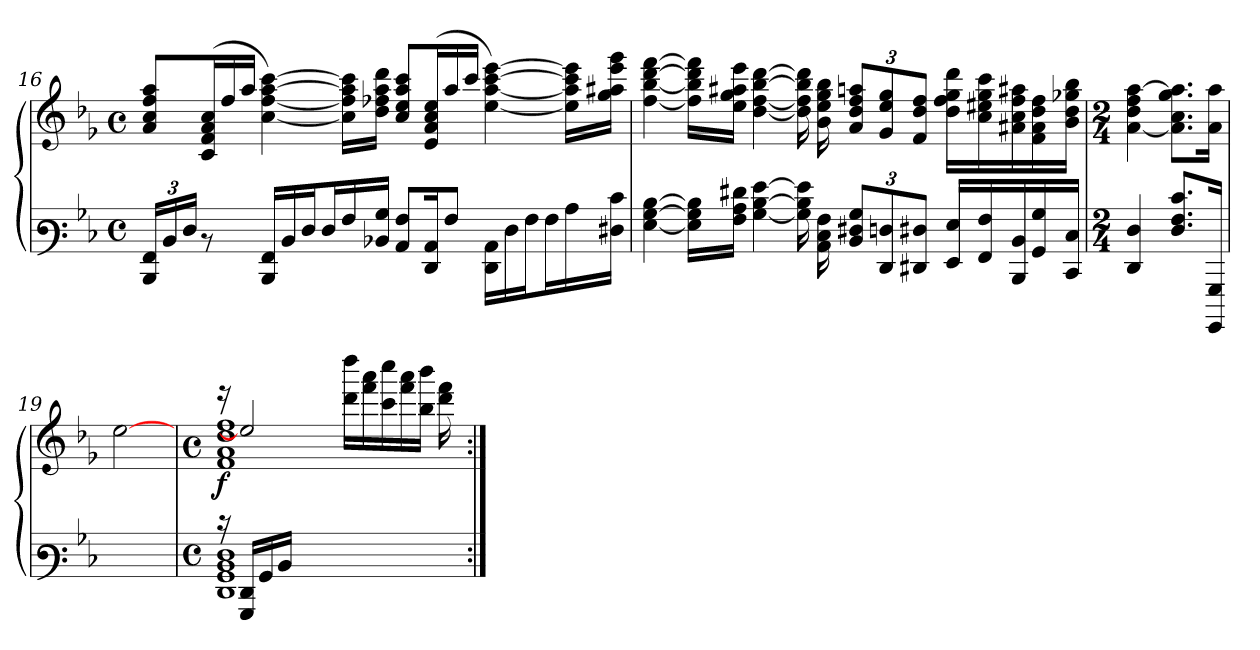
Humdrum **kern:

**kern	**kern	**dynam
*part1	*part1	*part1
*staff2	*staff1	*staff1/2
!!LO:LB:g=z
*clefF3	*clefG3	*
*k[b-e-]	*k[b-e-]	*
*M4/4	*M4/4	*
*met(c)	*met(c)	*
=16	=16	=16
24DD/ 24AA/LL	8f/ 8a/ 8dd/ 8ff/L	.
24D/	.	.
24F/JJ	.	.
8rD	(<16A/ 16d/ 16f/ 16a/L	.
.	16dd/	.
16ryy	16ff/JJ	.
16DD/ 16AA/LL	[<4a\ [>4dd\ [>4ff\ [>4aa\)	.
16D/	.	.
16F/J	.	.
16F/L	.	.
16A/	16a\] 16dd\] 16ff\] 16aa\]LL	.
16D-X/ 16B-/JJ	16b-\ 16dd-X\ 16ff\ 16bb-\JJ	.
8C/ 8A/L	8a/ 8cc/ 8ff/ 8aa/L	.
16FF/ 16C/k	(<16c/ 16f/ 16a/ 16cc/L	.
8A/J	16ff/	.
.	16aa/JJ	.
16FF\ 16C\LL	[<4cc\ [>4ff\ [>4aa\ [>4ccc\)	.
16F\	.	.
16A\J	.	.
16A\L	.	.
16c\	16cc\] 16ff\] 16aa\] 16ccc\]LL	.
16F#X\ 16e-\JJ	16ee-\ 16ff#X\ 16ccc\ 16eee-\JJ	.
=17	=17	=17
[<4G\ [>4B-\ [>4d\	[<4dd\ [>4gg\ [>4bb-\ [>4ddd\	.
16G\] 16B-\] 16d\]LL	16dd\] 16gg\] 16bb-\] 16ddd\]LL	.
16A\ 16c\ 16f#X\JJ	16cc\ 16ee-\ 16ff#X\ 16ccc\JJ	.
[<4B-\ [>4d\ [>4g\	[<4b-\ [>4dd\ [>4gg\ [>4bb-\	.
16B-\] 16d\] 16g\]KK	16b-\] 16dd\] 16gg\] 16bb-\]KK	.
16C\ 16E-\ 16A\kk	16g\ 16cc\ 16ee-\ 16gg\kk	.
12D/ 12F#/ 12B-/L	12f/ 12b-/ 12dd/ 12ffn/L	.
12FF/ 12F/	12e-/ 12cc/ 12ee-/	.
12FF#X/ 12F#X/J	12d/ 12b-/ 12dd/J	.
16GG/ 16G/LL	16b-\ 16dd\ 16ee-\ 16bb-\LL	.
16AA/ 16A/	16a\ 16cc#X\ 16ee-\ 16aa\	.
16DD/ 16D/	16f#\ 16a\ 16dd\ 16ff#\	.
16BB-/ 16B-/	16d\ 16f#\ 16b-\ 16dd\	.
16EE-/ 16E-/JJ	16g\ 16b-\ 16ee-X\ 16gg\JJ	.
=18	=18	=18
*M2/4	*M2/4	*
4FF/ 4F/	[<4f\ 4b-\ 4dd\ [>4ff\	.
8.F\ 8.A\ 8.e-\L	8.f\] 8.a\ 8.ee-\ 8.ff\]L	.
16BBBB-/ 16BBB-/Jk	16f\ 16ff\Jk	.
=19	=19	=19
2ryy	[2cc	.
!!LO:LB:g=z
=20	=20	=20
*M4/4	*M4/4	*
*met(c)	*met(c)	*
*^	*^	*
*	*^	*	*^	*
!	!	!	!	!	!	!LO:DY:b
16re	1BB- 1D 1F	1FF	16rccc	1b- 1dd	1d 1f	f
16BBB-/ 16FF/LL	.	.	2cc]	.	.	.
16BB-/	.	.	.	.	.	.
16D/JJ	.	.	.	.	.	.
2.ryy	.	.	.	.	.	.
.	.	.	16bb-\ 16bbb-\LL	.	.	.
.	.	.	16ddd\ 16fff\	.	.	.
.	.	.	16aa\ 16aaa\	.	.	.
.	.	.	16ddd\ 16fff\	.	.	.
.	.	.	16gg\ 16ggg\JJ	.	.	.
.	.	.	16bb-\ 16ddd\LL	.	.	.
.	.	.	16ryy	.	.	.
*v	*v	*v	*	*	*	*
*	*v	*v	*v	*
=:|!	=:|!	=:|!
*-	*-	*-
